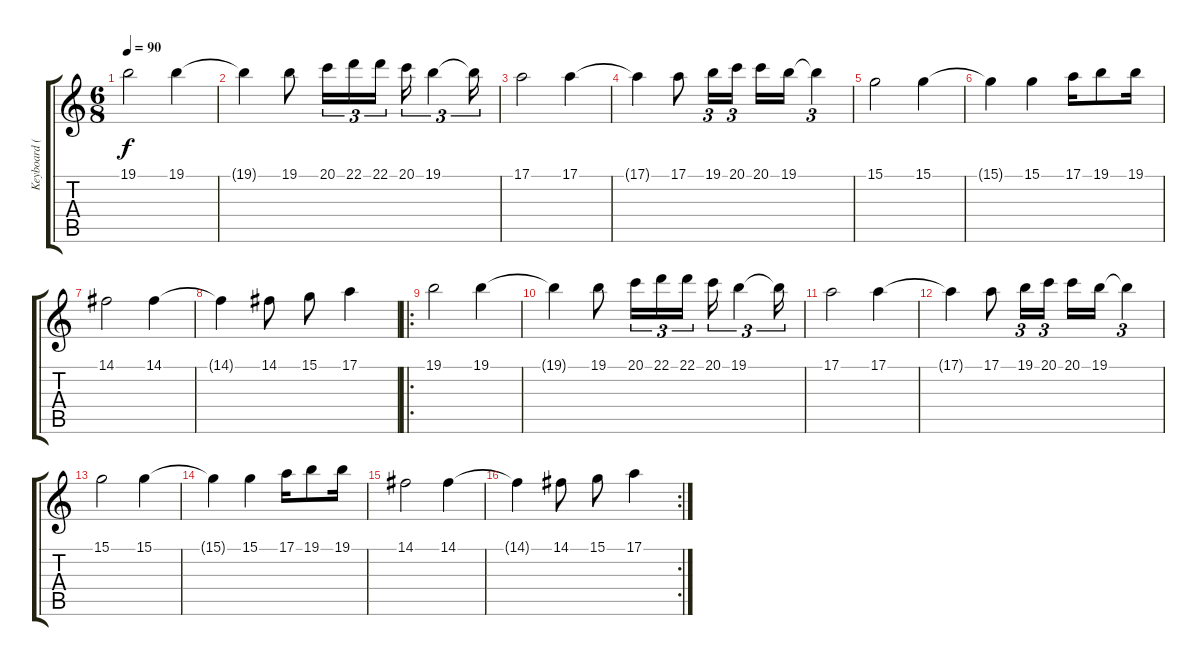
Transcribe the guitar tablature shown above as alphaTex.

\track ("Keyboard (Right Hand)" "Keyboard (") {instrument brightacousticpiano}
\staff {score tabs}
\tuning (E4 B3 G3 D3 A2 E2) {hide}
\ts (6 8)
\tempo 90
\clef g2
\ks c
19.1.2{dy f} 19.1.4 |
19.1{t}.4 19.1.8 20.1.16{tu (3 2)} 22.1.16{tu (3 2)} 22.1.16{tu (3 2)} 20.1.16{tu (3 2)} 19.1.4{tu (3 2)} 19.1{t}.16{tu (3 2)} |
17.1.2 17.1.4 |
17.1{t}.4 17.1.8 19.1.16{tu (3 2)} 20.1.16{tu (3 2)} 20.1.16 19.1.16 19.1{t}.4{tu (3 2)} |
15.1.2 15.1.4 |
15.1{t}.4 15.1.4 17.1.16 19.1.8 19.1.16 |
14.1.2 14.1.4 |
14.1{t}.4 14.1.8 15.1.8 17.1.4 |
\ro
19.1.2 19.1.4 |
19.1{t}.4 19.1.8 20.1.16{tu (3 2)} 22.1.16{tu (3 2)} 22.1.16{tu (3 2)} 20.1.16{tu (3 2)} 19.1.4{tu (3 2)} 19.1{t}.16{tu (3 2)} |
17.1.2 17.1.4 |
17.1{t}.4 17.1.8 19.1.16{tu (3 2)} 20.1.16{tu (3 2)} 20.1.16 19.1.16 19.1{t}.4{tu (3 2)} |
15.1.2 15.1.4 |
15.1{t}.4 15.1.4 17.1.16 19.1.8 19.1.16 |
14.1.2 14.1.4 |
\rc 2
14.1{t}.4 14.1.8 15.1.8 17.1.4
